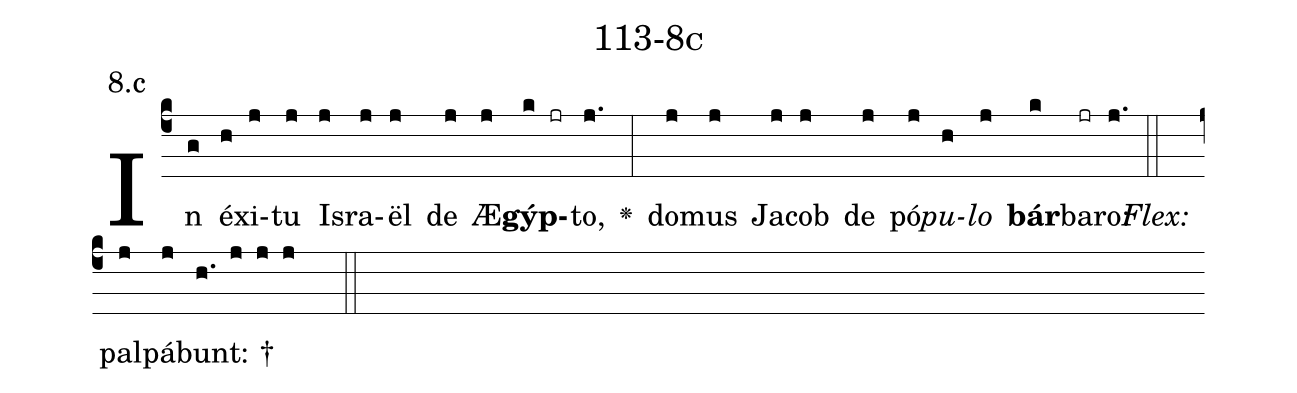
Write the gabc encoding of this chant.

name: 113-8c;
annotation: 8.c;
%%
(c4)In(g) éx(h)i(j)tu(j) Is(j)ra(j)ël(j) de(j) Æ(j)<b>gýp</b>(k jr)to,(j.) <v>\greheightstar</v>(:) do(j)mus(j) Ja(j)cob(j) de(j) pó(j)<i>pu</i>(h)<i>lo</i>(j) <b>bár</b>(k)ba(jr)ro:(j.) (::)
<i>Flex:</i>()  pal(j)pá(j)bunt: †(h. j j j  ::)

%E(j) u(j) o(h) u(j) a(k) e.(j.) (::)
